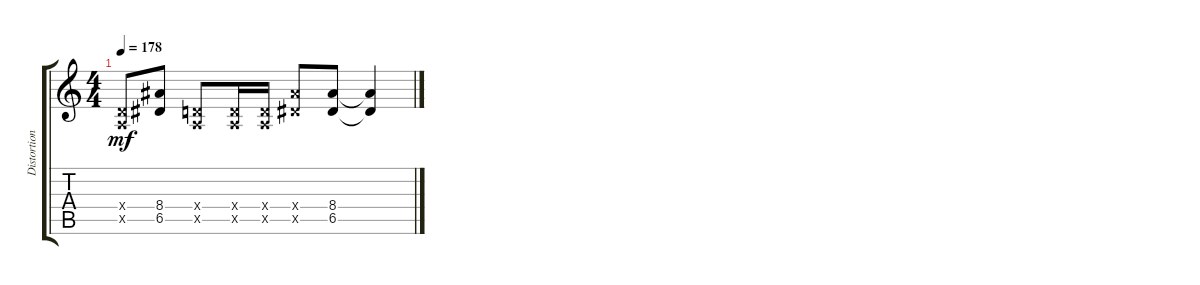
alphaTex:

\track ("Distortion Guitar" "Distortion") {instrument distortionguitar}
\staff {score tabs}
\tuning (E4 B3 G3 D3 A2 E2) {hide}
\ts (4 4)
\tempo 178
\clef g2
\ks c
(0.4{x} 0.5{x}).8{dy mf} (8.4 6.5).8 (0.4{x} 0.5{x}).8 (0.4{x} 0.5{x}).16 (0.4{x} 0.5{x}).16 (8.4{x} 6.5{x}).8 (8.4 6.5).8 (8.4{t} 6.5{t}).4
